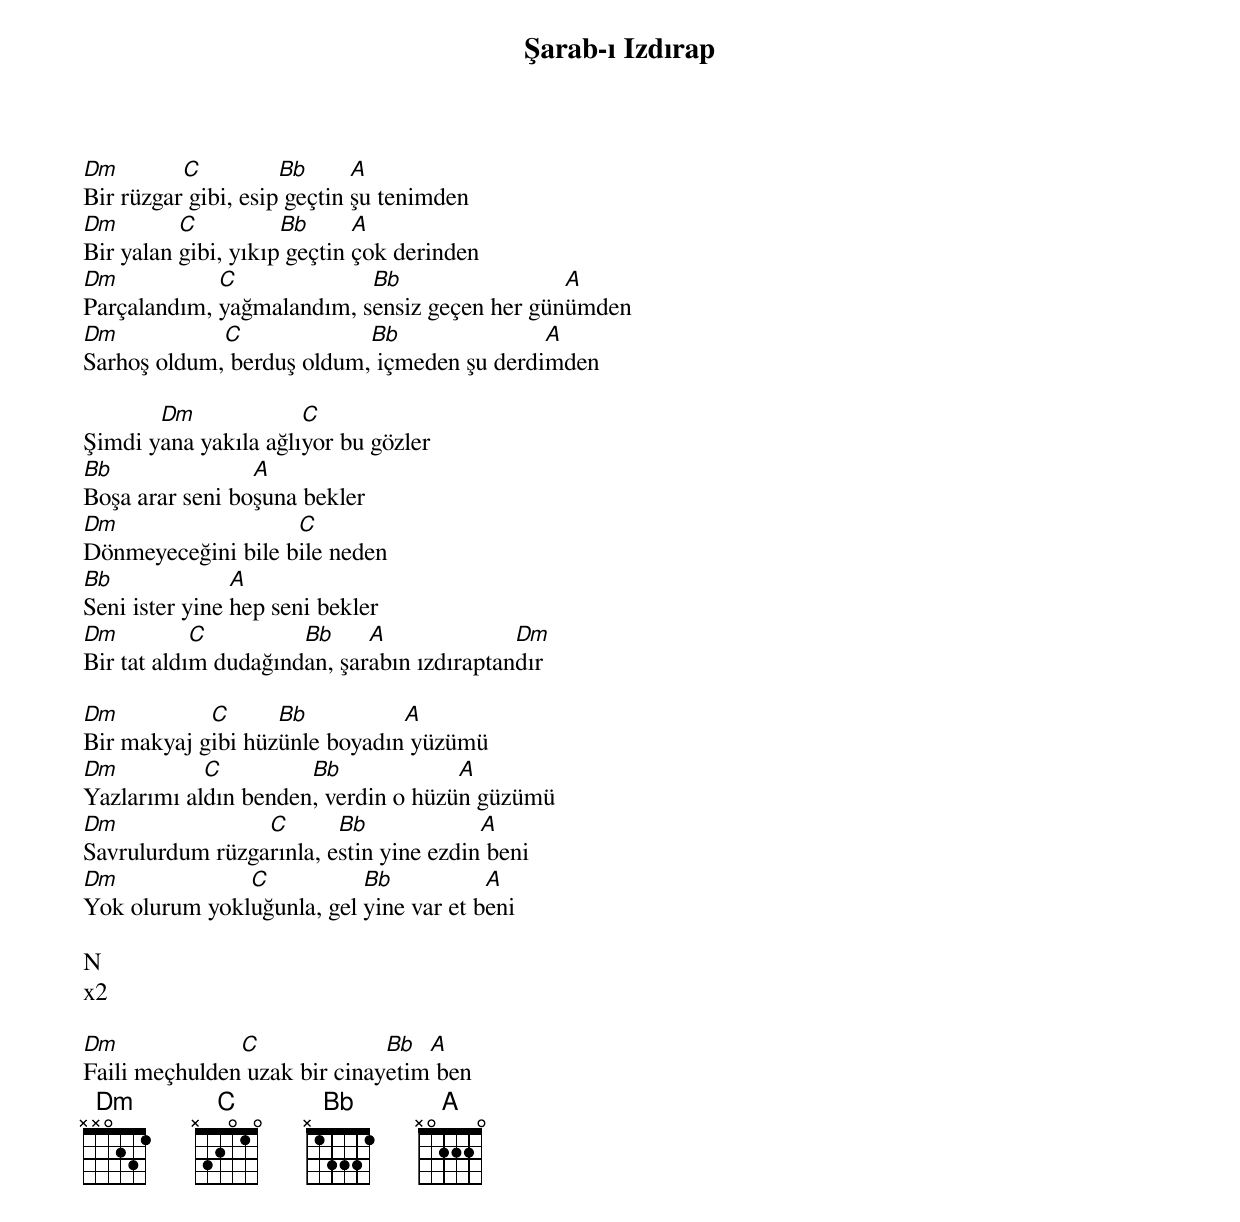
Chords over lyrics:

{title: Şarab-ı Izdırap}
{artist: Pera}

Dm        C          Bb      A
Bir rüzgar gibi, esip geçtin şu tenimden
Dm        C          Bb      A
Bir yalan gibi, yıkıp geçtin çok derinden
Dm           C             Bb                 A
Parçalandım, yağmalandım, sensiz geçen her günümden
Dm           C             Bb               A
Sarhoş oldum, berduş oldum, içmeden şu derdimden

       Dm             C
Şimdi yana yakıla ağlıyor bu gözler
Bb               A
Boşa arar seni boşuna bekler
Dm                  C
Dönmeyeceğini bile bile neden
Bb              A
Seni ister yine hep seni bekler
Dm          C         Bb     A              Dm
Bir tat aldım dudağından, şarabın ızdıraptandır

Dm          C      Bb          A
Bir makyaj gibi hüzünle boyadın yüzümü
Dm          C         Bb             A
Yazlarımı aldın benden, verdin o hüzün güzümü
Dm               C       Bb             A
Savrulurdum rüzgarınla, estin yine ezdin beni
Dm             C           Bb           A
Yok olurum yokluğunla, gel yine var et beni

N
x2

Dm             C              Bb  A
Faili meçhulden uzak bir cinayetim ben
